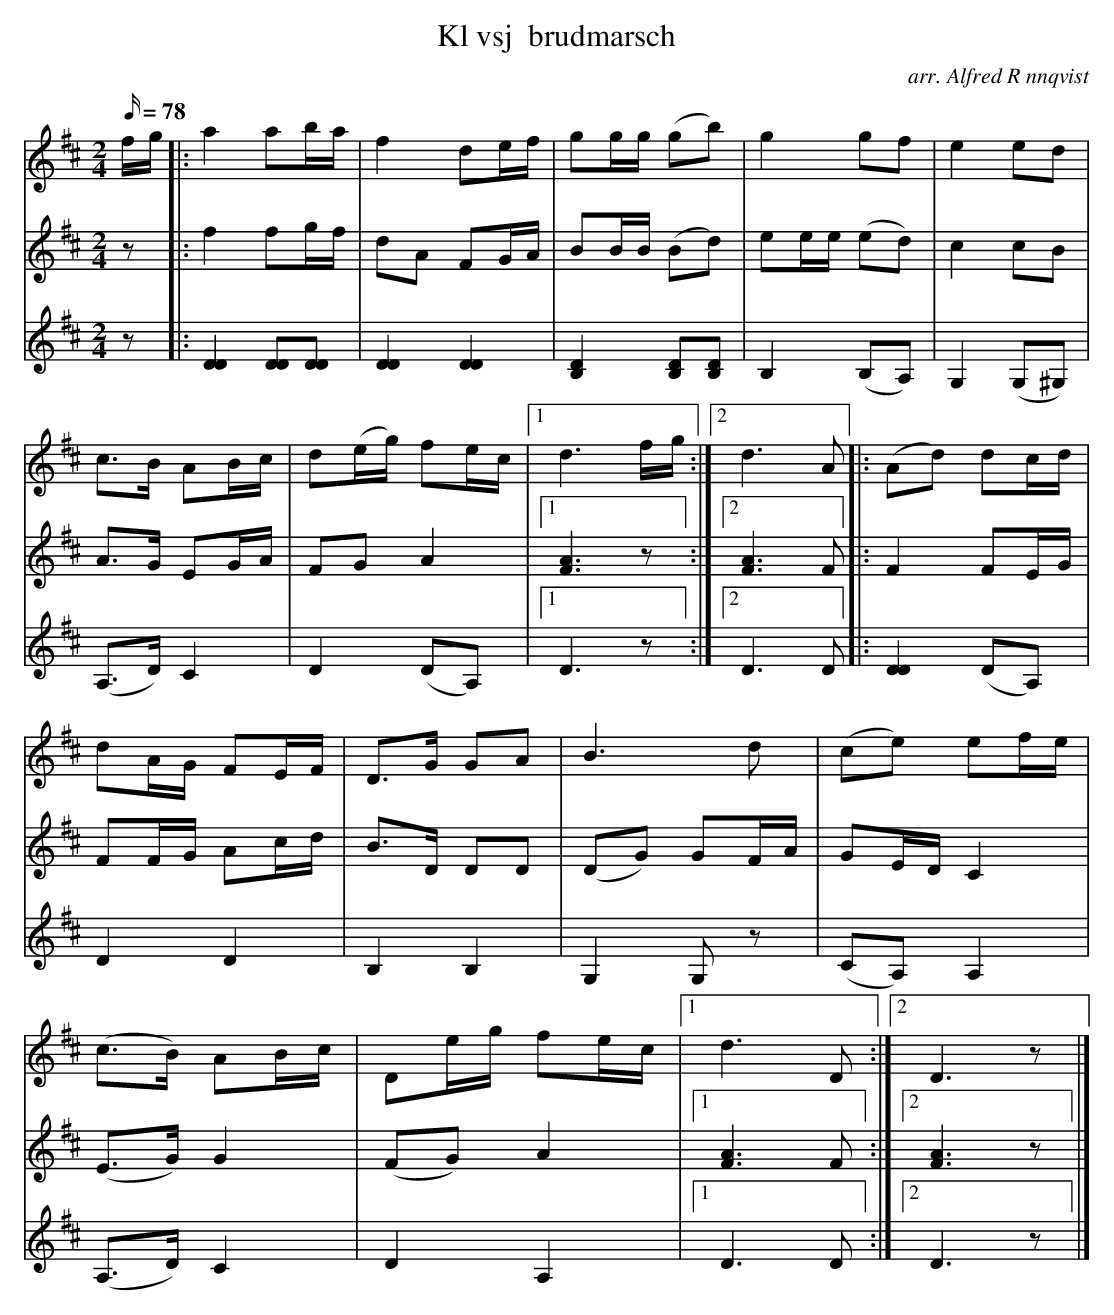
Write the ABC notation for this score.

X:1
T: Kl vsj  brudmarsch
M: 2/4
L: 1/16
Q: 78
C: arr. Alfred R nnqvist
K: D
V: 1
fg |: a4 a2ba | f4 d2ef | g2gg (g2b2) | g4 g2f2 | e4 e2d2 |
c2>B2 A2Bc | d2(eg) f2ec |1 d6fg :|2 d6A2 |: (A2d2) d2cd |
d2AG F2EF | D2>G2 G2A2 | B6 d2 | (c2e2) e2fe |
(c2>B2) A2Bc | D2eg f2ec |1 d6D2 :|2 D6z2 |]
V:2
z2 |: f4 f2gf | d2A2 F2GA | B2BB (B2d2) | e2ee (e2d2) | c4 c2B2 |
A2>G2 E2GA | F2G2 A4 |1 [F6A6]z2 :|2 [F6A6]F2 |: F4 F2EG |
F2FG A2cd | B2>D2 D2D2 | (D2G2) G2FA | G2ED C4 |
(E2>G2) G4 | (F2G2) A4 |1 [F6A6]F2 :|2 [F6A6]z2 |]
V: 3
z2 |: [D4D4] [D2D2][D2D2] | [D4D4] [D4D4] | [B,4D4] [B,2D2][B,2D2] | B,4 (B,2A,2) | G,4 (G,2^G,2) |
(A,2>D2) C4 | D4 (D2A,2) |1 D6z2 :|2 D6D2 |: [D4D4] (D2A,2) |
D4 D4 | B,4 B,4 | G,4 G,2z2 | (C2A,2) A,4 |
(A,2>D2) C4 | D4 A,4 |1 D6D2 :|2 D6z2 |]
